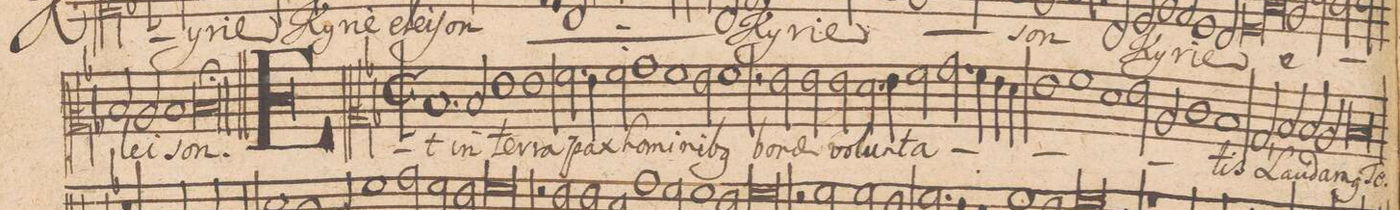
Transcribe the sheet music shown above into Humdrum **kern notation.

**kern	**text
*I"ALTVS.	*
*clefC2	*
*k[b-]	*
*met(C|)	*
*M2/1	*
1.d	Et
2d/	in
=2-	=2-
1g	ter-
1g	-ra
=3-	=3-
*2\right	*
2.a\	pax
4g\	ho-
2a\	-mi-
1b-\	.
=4-	=4-
1a	.
2g\	-ni-
=5-	=5-
1a	-b(us)
2r	.
2g\	bo-
=6-	=6-
2g\	-nae
2g\	vo-
2.f\	-lun-
4g\	.
=7-	=7-
2a\	.
2.b-\	-ta-
4a\	.
4g\	.
4f\	.
=8-	=8-
1g	.
1a	.
=9-	=9-
1f	.
2g\	.
2c/	.
=10-	=10-
1e	.
1d	.
=11-	=11-
2B-,</	-tis
2d/	Lau-
2d/	-da-
2c/	-m(us)
=12-	=12-
0d	Te.
=13-	=13-
*-	*-
